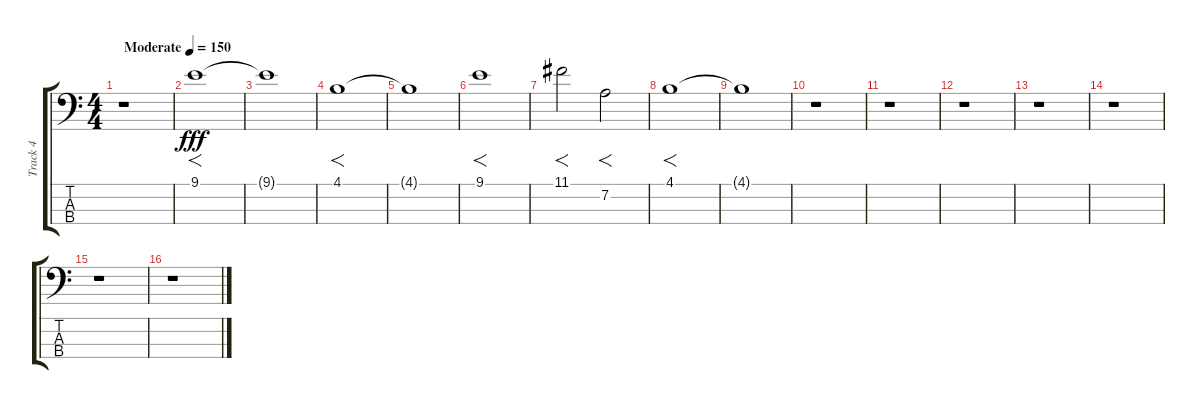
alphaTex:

\track ("Track 4" "Track 4") {instrument electricbassfinger}
\staff {score tabs}
\tuning (G2 D2 A1 D1) {hide}
\ts (4 4)
\tempo (150 "Moderate")
\clef f4
\ks c
r.1{dy fff instrument electricbassfinger} |
9.1.1{f} |
9.1{t}.1 |
4.1.1{f} |
4.1{t}.1 |
9.1.1{f} |
11.1.2{f} 7.2.2{f} |
4.1.1{f} |
4.1{t}.1 |
r.1 |
r.1 |
r.1 |
r.1 |
r.1 |
r.1 |
r.1
